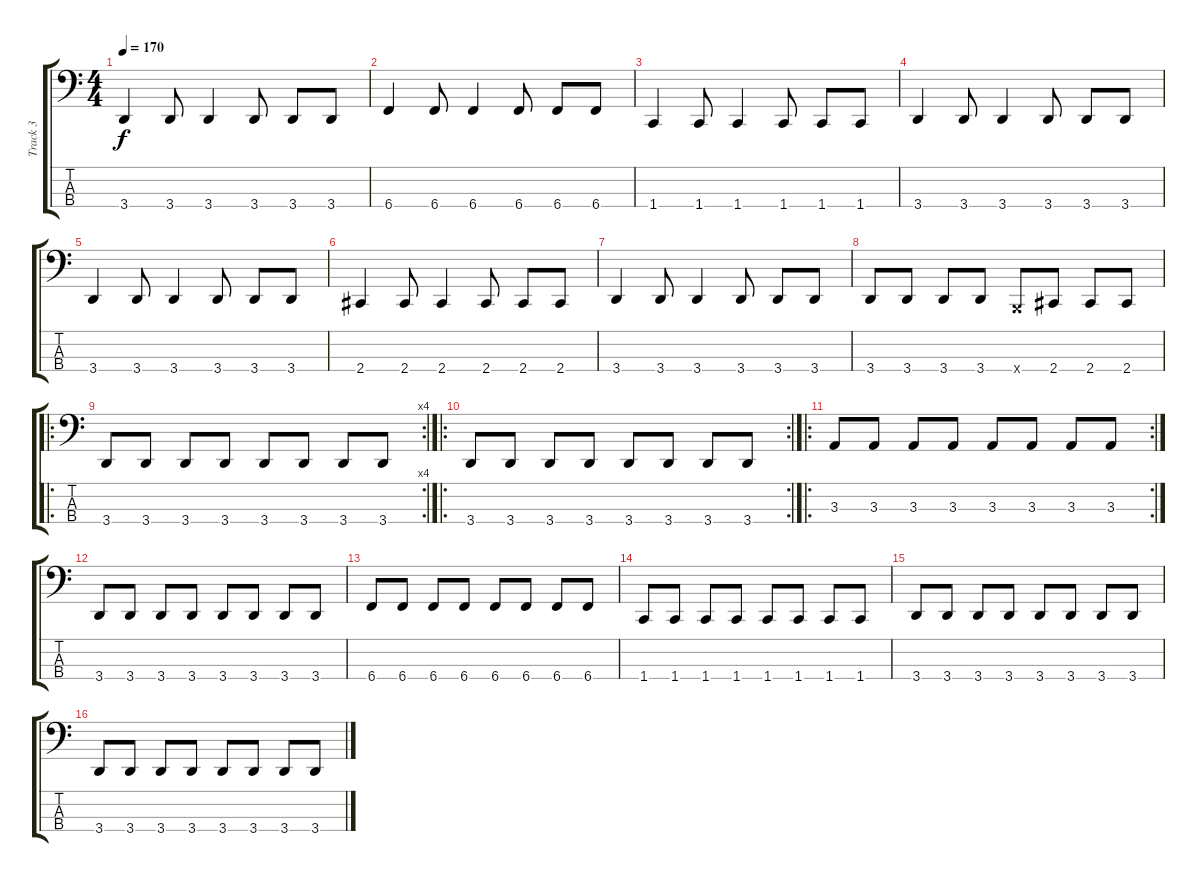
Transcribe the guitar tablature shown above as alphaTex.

\track ("Track 3" "Track 3") {instrument electricbasspick}
\staff {score tabs}
\tuning (E2 B1 Gb1 B0) {hide}
\ts (4 4)
\tempo 170
\clef f4
\ks c
3.4.4{dy f} 3.4.8 3.4.4 3.4.8 3.4.8 3.4.8 |
6.4.4 6.4.8 6.4.4 6.4.8 6.4.8 6.4.8 |
1.4.4 1.4.8 1.4.4 1.4.8 1.4.8 1.4.8 |
3.4.4 3.4.8 3.4.4 3.4.8 3.4.8 3.4.8 |
3.4.4 3.4.8 3.4.4 3.4.8 3.4.8 3.4.8 |
2.4.4 2.4.8 2.4.4 2.4.8 2.4.8 2.4.8 |
3.4.4 3.4.8 3.4.4 3.4.8 3.4.8 3.4.8 |
3.4.8 3.4.8 3.4.8 3.4.8 0.4{x}.8 2.4.8 2.4.8 2.4.8 |
\ro
\rc 4
3.4.8 3.4.8 3.4.8 3.4.8 3.4.8 3.4.8 3.4.8 3.4.8 |
\ro
\rc 2
3.4.8 3.4.8 3.4.8 3.4.8 3.4.8 3.4.8 3.4.8 3.4.8 |
\ro
\rc 2
3.3.8 3.3.8 3.3.8 3.3.8 3.3.8 3.3.8 3.3.8 3.3.8 |
3.4.8 3.4.8 3.4.8 3.4.8 3.4.8 3.4.8 3.4.8 3.4.8 |
6.4.8 6.4.8 6.4.8 6.4.8 6.4.8 6.4.8 6.4.8 6.4.8 |
1.4.8 1.4.8 1.4.8 1.4.8 1.4.8 1.4.8 1.4.8 1.4.8 |
3.4.8 3.4.8 3.4.8 3.4.8 3.4.8 3.4.8 3.4.8 3.4.8 |
3.4.8 3.4.8 3.4.8 3.4.8 3.4.8 3.4.8 3.4.8 3.4.8
